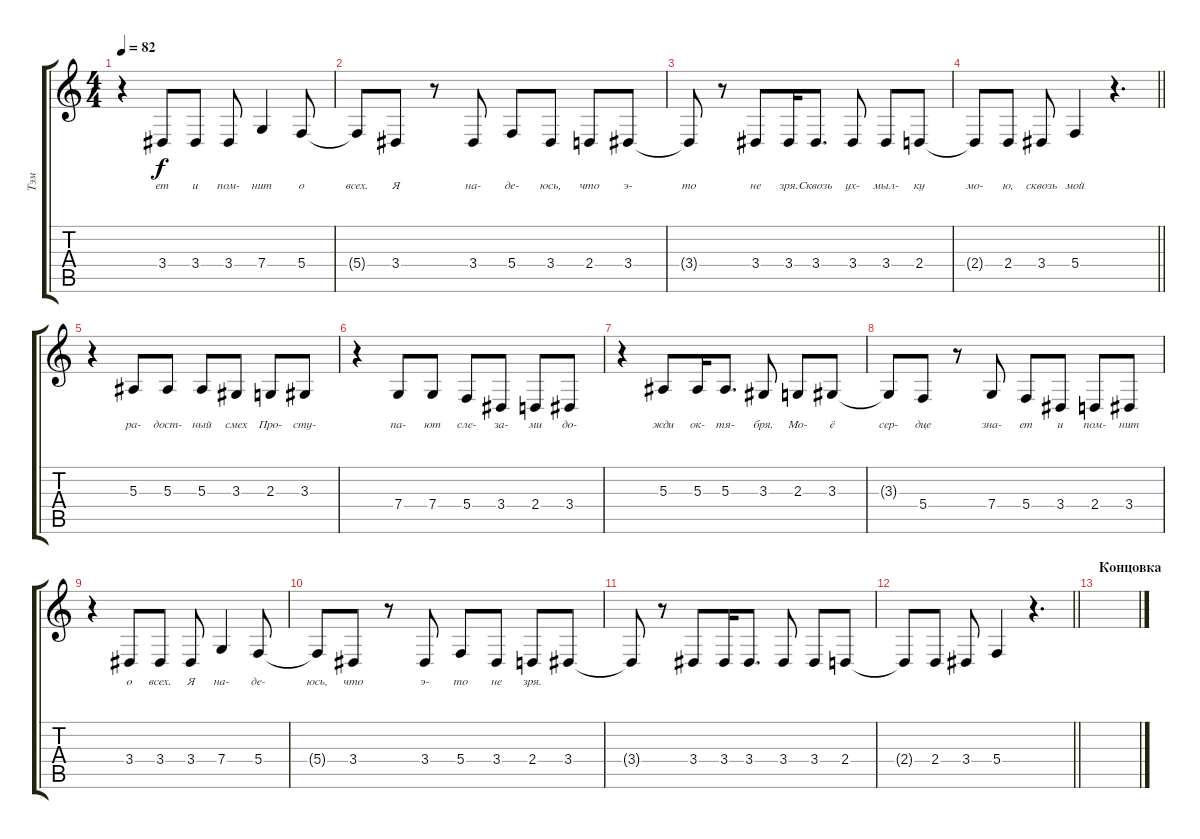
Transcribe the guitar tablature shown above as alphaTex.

\track ("Тэм" "Тэм") {instrument tenorsax}
\staff {score tabs}
\tuning (D4 A3 F3 C3 G2 C2) {hide}
\ts (4 4)
\tempo 82
\clef g2
\ks c
r.4{dy f} 3.4.8{lyrics (0 "ет") lyrics (1 "") lyrics (2 "") lyrics (3 "") lyrics (4 "")} 3.4.8{lyrics (0 "и") lyrics (1 "") lyrics (2 "") lyrics (3 "") lyrics (4 "")} 3.4.8{lyrics (0 "пом-") lyrics (1 "") lyrics (2 "") lyrics (3 "") lyrics (4 "")} 7.4.4{lyrics (0 "нит") lyrics (1 "") lyrics (2 "") lyrics (3 "") lyrics (4 "")} 5.4.8{lyrics (0 "о") lyrics (1 "") lyrics (2 "") lyrics (3 "") lyrics (4 "")} |
5.4{t}.8{lyrics (0 "всех.") lyrics (1 "") lyrics (2 "") lyrics (3 "") lyrics (4 "")} 3.4.8{lyrics (0 "Я") lyrics (1 "") lyrics (2 "") lyrics (3 "") lyrics (4 "")} r.8 3.4.8{lyrics (0 "на-") lyrics (1 "") lyrics (2 "") lyrics (3 "") lyrics (4 "")} 5.4.8{lyrics (0 "де-") lyrics (1 "") lyrics (2 "") lyrics (3 "") lyrics (4 "")} 3.4.8{lyrics (0 "юсь,") lyrics (1 "") lyrics (2 "") lyrics (3 "") lyrics (4 "")} 2.4.8{lyrics (0 "что") lyrics (1 "") lyrics (2 "") lyrics (3 "") lyrics (4 "")} 3.4.8{lyrics (0 "э-") lyrics (1 "") lyrics (2 "") lyrics (3 "") lyrics (4 "")} |
3.4{t}.8{lyrics (0 "то") lyrics (1 "") lyrics (2 "") lyrics (3 "") lyrics (4 "")} r.8 3.4.8{lyrics (0 "не") lyrics (1 "") lyrics (2 "") lyrics (3 "") lyrics (4 "")} 3.4.16{lyrics (0 "зря.") lyrics (1 "") lyrics (2 "") lyrics (3 "") lyrics (4 "")} 3.4.8{d lyrics (0 "Сквозь") lyrics (1 "") lyrics (2 "") lyrics (3 "") lyrics (4 "")} 3.4.8{lyrics (0 "ух-") lyrics (1 "") lyrics (2 "") lyrics (3 "") lyrics (4 "")} 3.4.8{lyrics (0 "мыл-") lyrics (1 "") lyrics (2 "") lyrics (3 "") lyrics (4 "")} 2.4.8{lyrics (0 "ку") lyrics (1 "") lyrics (2 "") lyrics (3 "") lyrics (4 "")} |
\barLineRight lightlight
2.4{t}.8{lyrics (0 "мо-") lyrics (1 "") lyrics (2 "") lyrics (3 "") lyrics (4 "")} 2.4.8{lyrics (0 "ю,") lyrics (1 "") lyrics (2 "") lyrics (3 "") lyrics (4 "")} 3.4.8{lyrics (0 "сквозь") lyrics (1 "") lyrics (2 "") lyrics (3 "") lyrics (4 "")} 5.4.4{lyrics (0 "мой") lyrics (1 "") lyrics (2 "") lyrics (3 "") lyrics (4 "")} r.4{d} |
r.4 5.3.8{lyrics (0 "ра-") lyrics (1 "") lyrics (2 "") lyrics (3 "") lyrics (4 "")} 5.3.8{lyrics (0 "дост-") lyrics (1 "") lyrics (2 "") lyrics (3 "") lyrics (4 "")} 5.3.8{lyrics (0 "ный") lyrics (1 "") lyrics (2 "") lyrics (3 "") lyrics (4 "")} 3.3.8{lyrics (0 "смех") lyrics (1 "") lyrics (2 "") lyrics (3 "") lyrics (4 "")} 2.3.8{lyrics (0 "Про-") lyrics (1 "") lyrics (2 "") lyrics (3 "") lyrics (4 "")} 3.3.8{lyrics (0 "сту-") lyrics (1 "") lyrics (2 "") lyrics (3 "") lyrics (4 "")} |
r.4 7.4.8{lyrics (0 "па-") lyrics (1 "") lyrics (2 "") lyrics (3 "") lyrics (4 "")} 7.4.8{lyrics (0 "ют") lyrics (1 "") lyrics (2 "") lyrics (3 "") lyrics (4 "")} 5.4.8{lyrics (0 "сле-") lyrics (1 "") lyrics (2 "") lyrics (3 "") lyrics (4 "")} 3.4.8{lyrics (0 "за-") lyrics (1 "") lyrics (2 "") lyrics (3 "") lyrics (4 "")} 2.4.8{lyrics (0 "ми") lyrics (1 "") lyrics (2 "") lyrics (3 "") lyrics (4 "")} 3.4.8{lyrics (0 "до-") lyrics (1 "") lyrics (2 "") lyrics (3 "") lyrics (4 "")} |
r.4 5.3.8{lyrics (0 "жди") lyrics (1 "") lyrics (2 "") lyrics (3 "") lyrics (4 "")} 5.3.16{lyrics (0 "ок-") lyrics (1 "") lyrics (2 "") lyrics (3 "") lyrics (4 "")} 5.3.8{d lyrics (0 "тя-") lyrics (1 "") lyrics (2 "") lyrics (3 "") lyrics (4 "")} 3.3.8{lyrics (0 "бря.") lyrics (1 "") lyrics (2 "") lyrics (3 "") lyrics (4 "")} 2.3.8{lyrics (0 "Мо-") lyrics (1 "") lyrics (2 "") lyrics (3 "") lyrics (4 "")} 3.3.8{lyrics (0 "ё") lyrics (1 "") lyrics (2 "") lyrics (3 "") lyrics (4 "")} |
3.3{t}.8{lyrics (0 "сер-") lyrics (1 "") lyrics (2 "") lyrics (3 "") lyrics (4 "")} 5.4.8{lyrics (0 "дце") lyrics (1 "") lyrics (2 "") lyrics (3 "") lyrics (4 "")} r.8 7.4.8{lyrics (0 "зна-") lyrics (1 "") lyrics (2 "") lyrics (3 "") lyrics (4 "")} 5.4.8{lyrics (0 "ет") lyrics (1 "") lyrics (2 "") lyrics (3 "") lyrics (4 "")} 3.4.8{lyrics (0 "и") lyrics (1 "") lyrics (2 "") lyrics (3 "") lyrics (4 "")} 2.4.8{lyrics (0 "пом-") lyrics (1 "") lyrics (2 "") lyrics (3 "") lyrics (4 "")} 3.4.8{lyrics (0 "нит") lyrics (1 "") lyrics (2 "") lyrics (3 "") lyrics (4 "")} |
r.4 3.4.8{lyrics (0 "о") lyrics (1 "") lyrics (2 "") lyrics (3 "") lyrics (4 "")} 3.4.8{lyrics (0 "всех.") lyrics (1 "") lyrics (2 "") lyrics (3 "") lyrics (4 "")} 3.4.8{lyrics (0 "Я") lyrics (1 "") lyrics (2 "") lyrics (3 "") lyrics (4 "")} 7.4.4{lyrics (0 "на-") lyrics (1 "") lyrics (2 "") lyrics (3 "") lyrics (4 "")} 5.4.8{lyrics (0 "де-") lyrics (1 "") lyrics (2 "") lyrics (3 "") lyrics (4 "")} |
5.4{t}.8{lyrics (0 "юсь,") lyrics (1 "") lyrics (2 "") lyrics (3 "") lyrics (4 "")} 3.4.8{lyrics (0 "что") lyrics (1 "") lyrics (2 "") lyrics (3 "") lyrics (4 "")} r.8 3.4.8{lyrics (0 "э-") lyrics (1 "") lyrics (2 "") lyrics (3 "") lyrics (4 "")} 5.4.8{lyrics (0 "то") lyrics (1 "") lyrics (2 "") lyrics (3 "") lyrics (4 "")} 3.4.8{lyrics (0 "не") lyrics (1 "") lyrics (2 "") lyrics (3 "") lyrics (4 "")} 2.4.8{lyrics (0 "зря.") lyrics (1 "") lyrics (2 "") lyrics (3 "") lyrics (4 "")} 3.4.8 |
3.4{t}.8 r.8 3.4.8 3.4.16 3.4.8{d} 3.4.8 3.4.8 2.4.8 |
\barLineRight lightlight
2.4{t}.8 2.4.8 3.4.8 5.4.4 r.4{d} |
\section ("" "Концовка")
